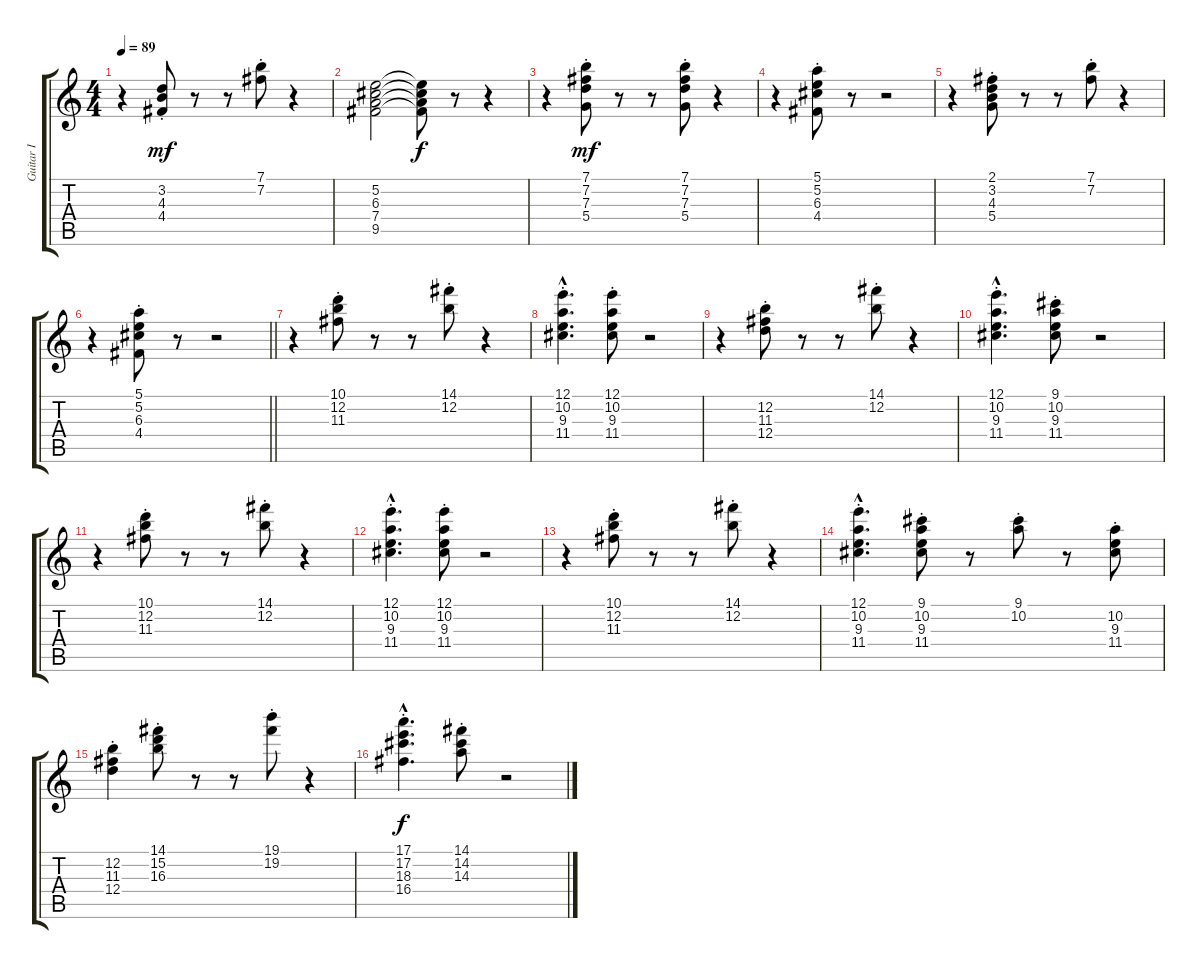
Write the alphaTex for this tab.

\track ("Guitar I" "Guitar I") {instrument electricguitarclean}
\staff {score tabs}
\tuning (E4 B3 G3 D3 A2 E2) {hide}
\ts (4 4)
\tempo 89
\clef g2
\ks c
r.4{dy mf} (3.2{st} 4.3{st} 4.4{st}).8 r.8 r.8 (7.1{st} 7.2{st}).8 r.4 |
(5.2 6.3 7.4 9.5).2 (5.2{t} 6.3{t} 7.4{t} 9.5{t}).8{dy f} r.8 r.4 |
r.4 (7.1{st} 7.2{st} 7.3{st} 5.4{st}).8{dy mf} r.8 r.8 (7.1{st} 7.2{st} 7.3{st} 5.4{st}).8 r.4 |
r.4 (5.1{st} 5.2{st} 6.3{st} 4.4{st}).8 r.8 r.2 |
r.4 (2.1{st} 3.2{st} 4.3{st} 5.4{st}).8 r.8 r.8 (7.1{st} 7.2{st}).8 r.4 |
\barLineRight lightlight
r.4 (5.1{st} 5.2{st} 6.3{st} 4.4{st}).8 r.8 r.2 |
r.4 (10.1{st} 12.2{st} 11.3{st}).8 r.8 r.8 (14.1{st} 12.2{st}).8 r.4 |
(12.1{hac st} 10.2{hac st} 9.3{hac st} 11.4{hac st}).4{d} (12.1{st} 10.2{st} 9.3{st} 11.4{st}).8 r.2 |
r.4 (12.2{st} 11.3{st} 12.4{st}).8 r.8 r.8 (14.1{st} 12.2{st}).8 r.4 |
(12.1{hac st} 10.2{hac st} 9.3{hac st} 11.4{hac st}).4{d} (9.1{st} 10.2{st} 9.3{st} 11.4{st}).8 r.2 |
r.4 (10.1{st} 12.2{st} 11.3{st}).8 r.8 r.8 (14.1{st} 12.2{st}).8 r.4 |
(12.1{hac st} 10.2{hac st} 9.3{hac st} 11.4{hac st}).4{d} (12.1{st} 10.2{st} 9.3{st} 11.4{st}).8 r.2 |
r.4 (10.1{st} 12.2{st} 11.3{st}).8 r.8 r.8 (14.1{st} 12.2{st}).8 r.4 |
(12.1{hac st} 10.2{hac st} 9.3{hac st} 11.4{hac st}).4{d} (9.1{st} 10.2{st} 9.3{st} 11.4{st}).8 r.8 (9.1{st} 10.2{st}).8 r.8 (10.2{st} 9.3{st} 11.4{st}).8 |
(12.2{st} 11.3{st} 12.4{st}).4 (14.1{st} 15.2{st} 16.3{st}).8 r.8 r.8 (19.1{st} 19.2{st}).8 r.4 |
(17.1{hac st} 17.2{hac st} 18.3{hac st} 16.4{hac st}).4{d dy f} (14.1{st} 14.2{st} 14.3{st}).8 r.2
